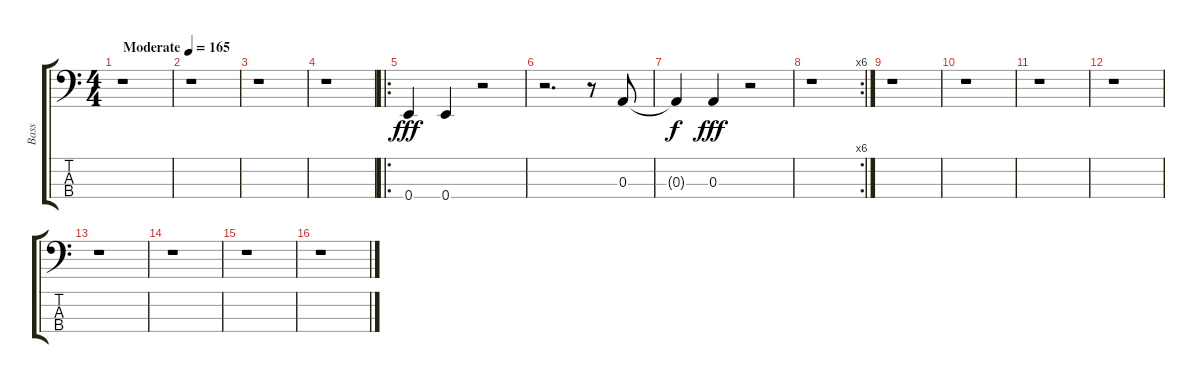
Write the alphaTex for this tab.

\track ("Bass" "Bass") {instrument synthbass1}
\staff {score tabs}
\tuning (G2 D2 A1 E1) {hide}
\ts (4 4)
\tempo (165 "Moderate")
\clef f4
\ks c
r.1{dy fff instrument synthbass1} |
r.1 |
r.1 |
r.1 |
\ro
0.4.4 0.4.4 r.2 |
r.2{d} r.8 0.3.8 |
0.3{t}.4{dy f} 0.3.4{dy fff} r.2 |
\rc 6
r.1 |
r.1 |
r.1 |
r.1 |
r.1 |
r.1 |
r.1 |
r.1 |
r.1
